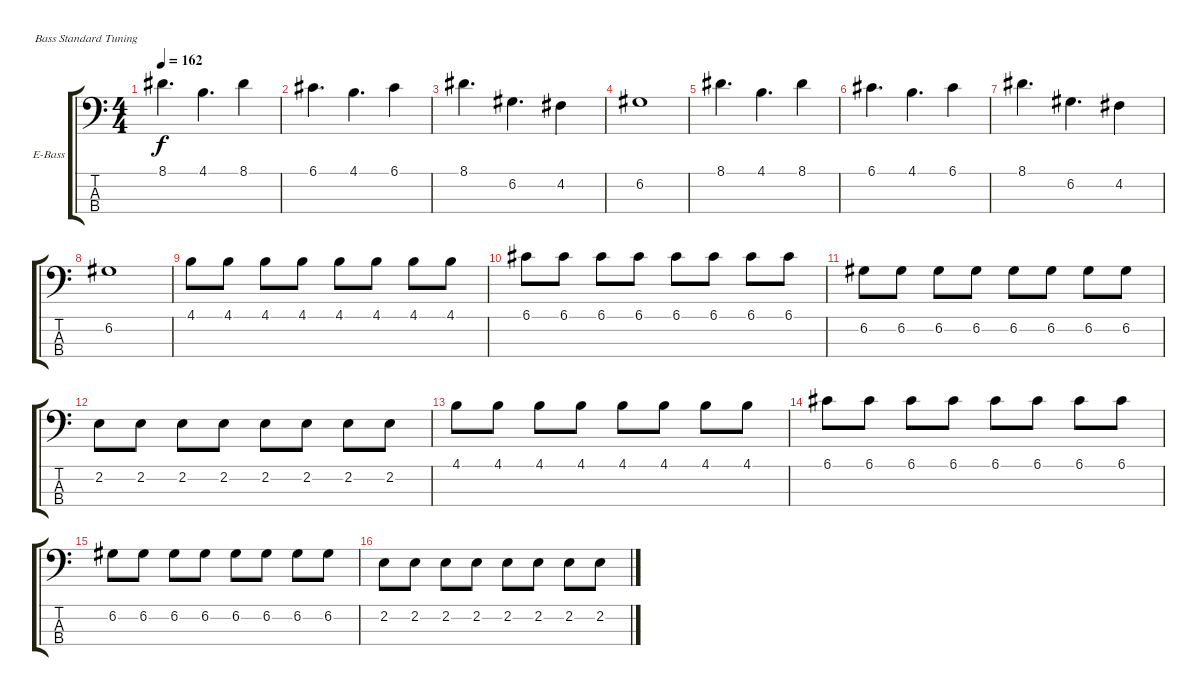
\defaultSystemsLayout 4
\bracketExtendMode groupsimilarinstruments
\firstSystemTrackNameOrientation horizontal
\otherSystemsTrackNameOrientation horizontal
\track ("Bass" "E-Bass") {instrument electricbassfinger}
\staff {score tabs}
\tuning (G2 D2 A1 E1)
\ts (4 4)
\tempo 162
\clef f4
\ks c
8.1.4{d dy f} 4.1.4{d} 8.1.4 |
6.1.4{d} 4.1.4{d} 6.1.4 |
8.1.4{d} 6.2.4{d} 4.2.4 |
6.2.1 |
8.1.4{d} 4.1.4{d} 8.1.4 |
6.1.4{d} 4.1.4{d} 6.1.4 |
8.1.4{d} 6.2.4{d} 4.2.4 |
6.2.1 |
4.1.8 4.1.8 4.1.8 4.1.8 4.1.8 4.1.8 4.1.8 4.1.8 |
6.1.8 6.1.8 6.1.8 6.1.8 6.1.8 6.1.8 6.1.8 6.1.8 |
6.2.8 6.2.8 6.2.8 6.2.8 6.2.8 6.2.8 6.2.8 6.2.8 |
2.2.8 2.2.8 2.2.8 2.2.8 2.2.8 2.2.8 2.2.8 2.2.8 |
4.1.8 4.1.8 4.1.8 4.1.8 4.1.8 4.1.8 4.1.8 4.1.8 |
6.1.8 6.1.8 6.1.8 6.1.8 6.1.8 6.1.8 6.1.8 6.1.8 |
6.2.8 6.2.8 6.2.8 6.2.8 6.2.8 6.2.8 6.2.8 6.2.8 |
2.2.8 2.2.8 2.2.8 2.2.8 2.2.8 2.2.8 2.2.8 2.2.8
